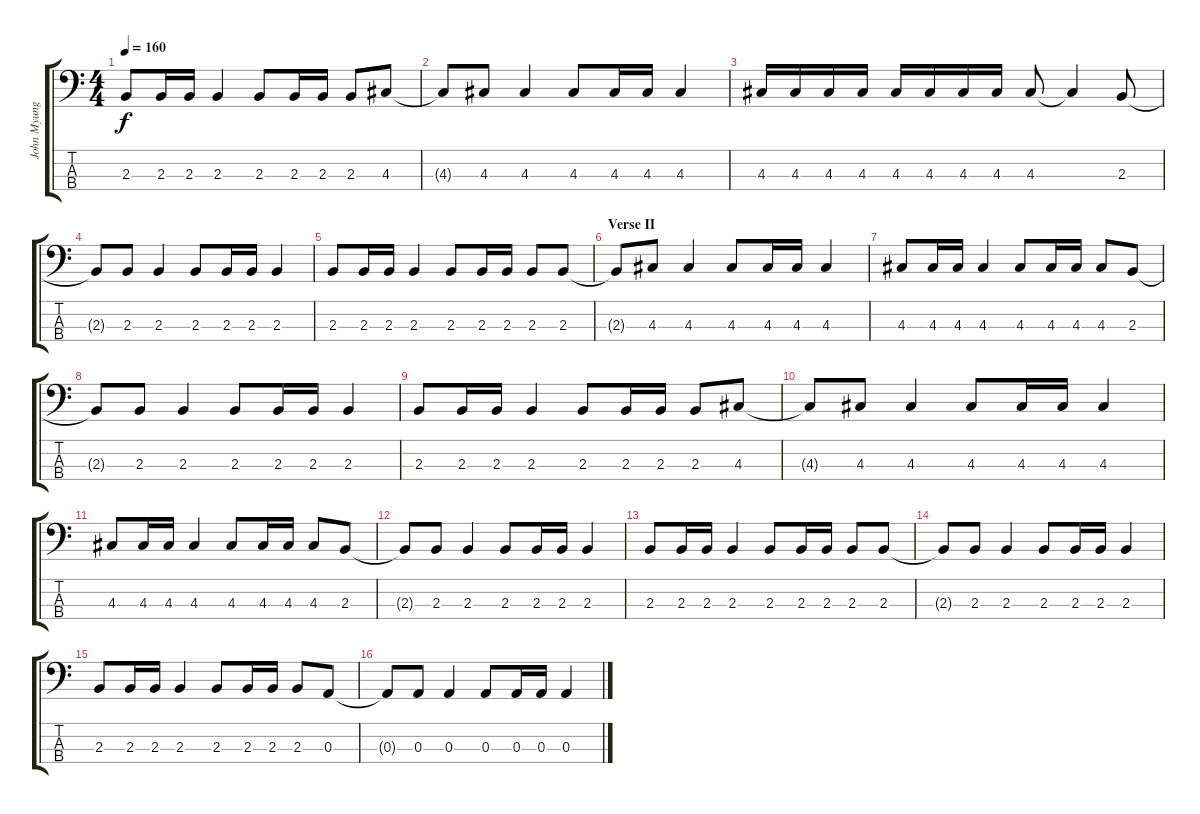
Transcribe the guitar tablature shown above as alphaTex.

\track ("John Myung Bass Guitar" "John Myung") {instrument electricbassfinger}
\staff {score tabs}
\tuning (G2 D2 A1 E1) {hide}
\ts (4 4)
\tempo 160
\clef f4
\ks c
2.3.8{dy f} 2.3.16 2.3.16 2.3.4 2.3.8 2.3.16 2.3.16 2.3.8 4.3.8 |
4.3{t}.8 4.3.8 4.3.4 4.3.8 4.3.16 4.3.16 4.3.4 |
4.3.16 4.3.16 4.3.16 4.3.16 4.3.16 4.3.16 4.3.16 4.3.16 4.3.8 4.3{t}.4 2.3.8 |
2.3{t}.8 2.3.8 2.3.4 2.3.8 2.3.16 2.3.16 2.3.4 |
2.3.8 2.3.16 2.3.16 2.3.4 2.3.8 2.3.16 2.3.16 2.3.8 2.3.8 |
\section ("" "Verse II")
2.3{t}.8 4.3.8 4.3.4 4.3.8 4.3.16 4.3.16 4.3.4 |
4.3.8 4.3.16 4.3.16 4.3.4 4.3.8 4.3.16 4.3.16 4.3.8 2.3.8 |
2.3{t}.8 2.3.8 2.3.4 2.3.8 2.3.16 2.3.16 2.3.4 |
2.3.8 2.3.16 2.3.16 2.3.4 2.3.8 2.3.16 2.3.16 2.3.8 4.3.8 |
4.3{t}.8 4.3.8 4.3.4 4.3.8 4.3.16 4.3.16 4.3.4 |
4.3.8 4.3.16 4.3.16 4.3.4 4.3.8 4.3.16 4.3.16 4.3.8 2.3.8 |
2.3{t}.8 2.3.8 2.3.4 2.3.8 2.3.16 2.3.16 2.3.4 |
2.3.8 2.3.16 2.3.16 2.3.4 2.3.8 2.3.16 2.3.16 2.3.8 2.3.8 |
2.3{t}.8 2.3.8 2.3.4 2.3.8 2.3.16 2.3.16 2.3.4 |
2.3.8 2.3.16 2.3.16 2.3.4 2.3.8 2.3.16 2.3.16 2.3.8 0.3.8 |
0.3{t}.8 0.3.8 0.3.4 0.3.8 0.3.16 0.3.16 0.3.4
